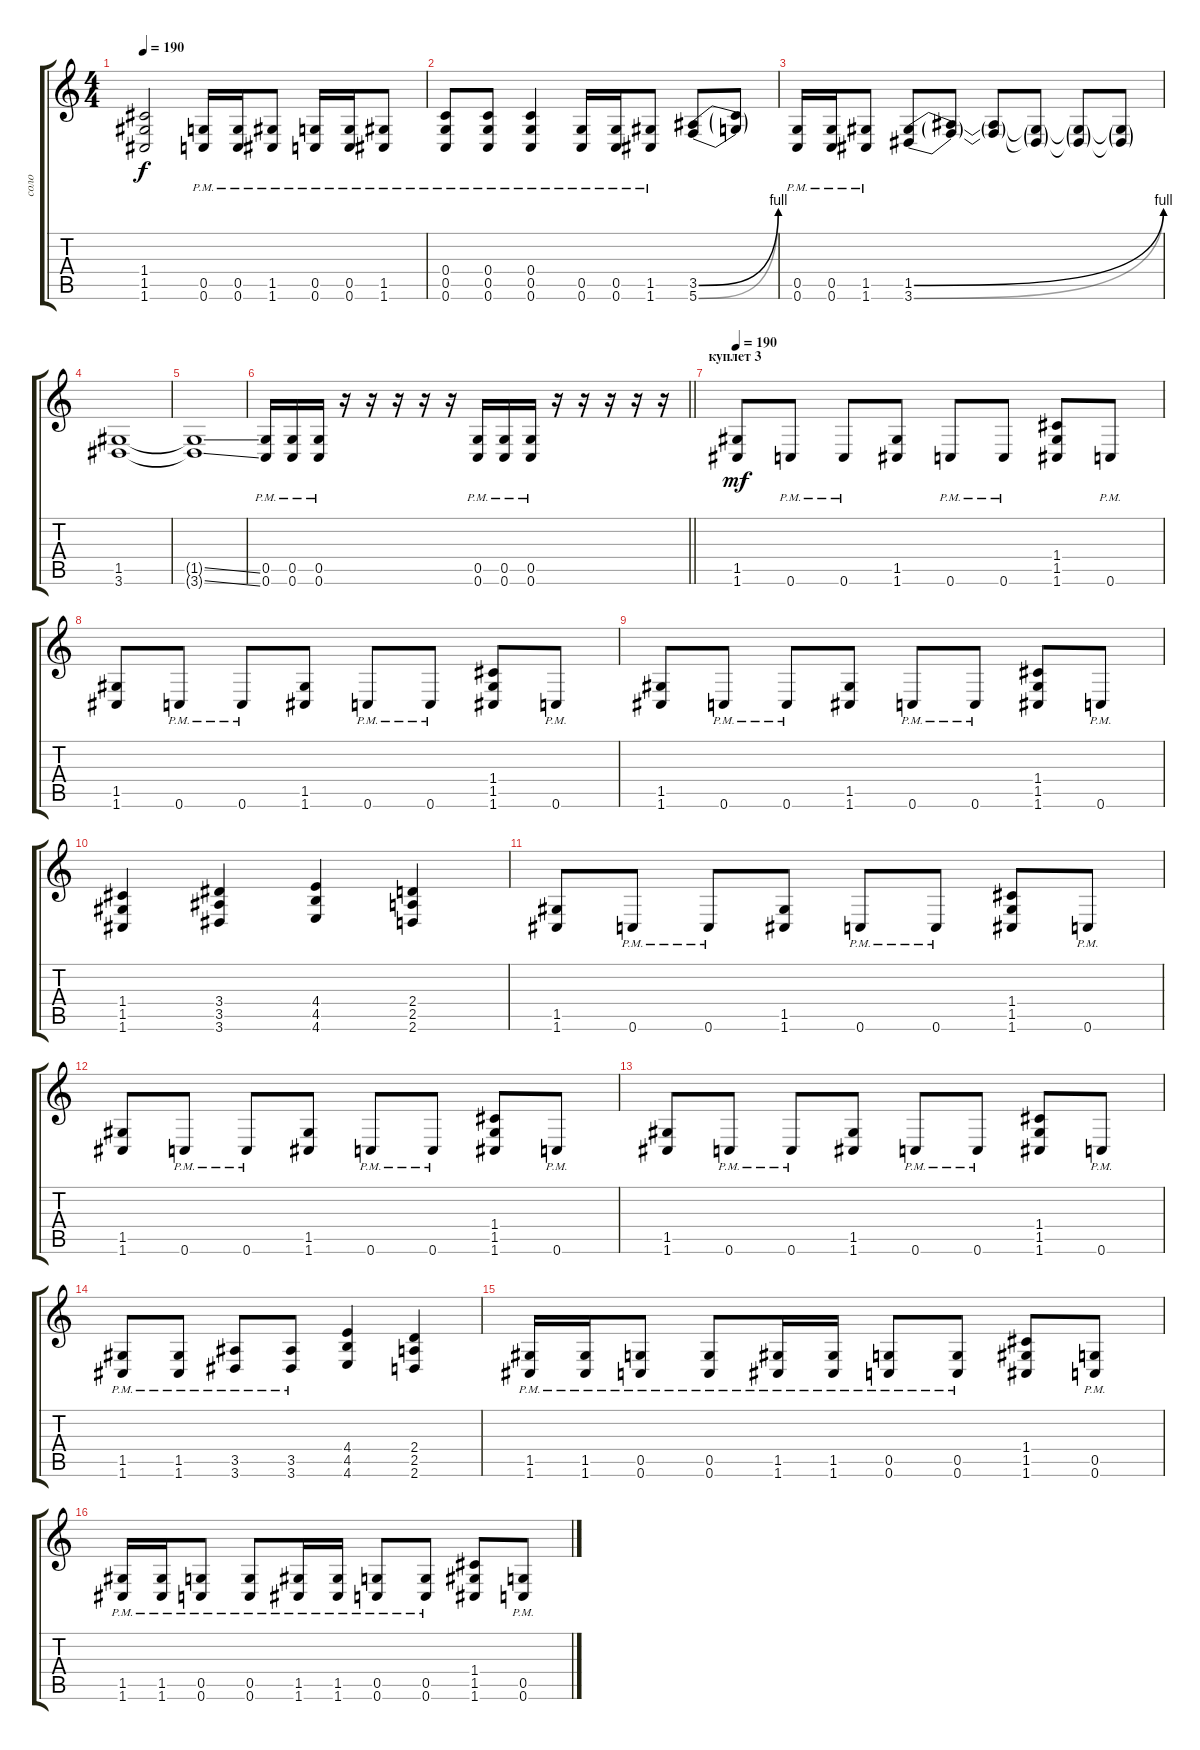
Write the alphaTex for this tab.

\track ("соло" "соло") {instrument overdrivenguitar}
\staff {score tabs}
\tuning (D4 A3 F3 C3 G2 C2) {hide}
\ts (4 4)
\tempo 190
\clef g2
\ks c
(1.4 1.5 1.6).2{dy f} (0.5{pm} 0.6{pm}).16 (0.5{pm} 0.6{pm}).16 (1.5{pm} 1.6{pm}).8 (0.5{pm} 0.6{pm}).16 (0.5{pm} 0.6{pm}).16 (1.5{pm} 1.6{pm}).8 |
(0.4{pm} 0.5{pm} 0.6{pm}).8 (0.4{pm} 0.5{pm} 0.6{pm}).8 (0.4{pm} 0.5{pm} 0.6{pm}).4 (0.5{pm} 0.6{pm}).16 (0.5{pm} 0.6{pm}).16 (1.5{pm} 1.6{pm}).8 (3.5{be (bend 0 0 60 4)} 5.6{be (bend 0 0 60 4)}).8 (3.5{t} 5.6{t}).8 |
(0.5{pm} 0.6{pm}).16 (0.5{pm} 0.6{pm}).16 (1.5{pm} 1.6{pm}).8 (1.5{be (bend 0 0 60 4)} 3.6{be (bend 0 0 60 4)}).8 (1.5{t} 3.6{t}).8 (1.5{t} 3.6{t}).8 (1.5{t} 3.6{t}).8 (1.5{t} 3.6{t}).8 (1.5{t} 3.6{t}).8 |
(1.5 3.6).1 |
(1.5{ss t} 3.6{ss t}).1 |
\barLineRight lightlight
(0.5{pm} 0.6{pm}).16 (0.5{pm} 0.6{pm}).16 (0.5{pm} 0.6{pm}).16 r.16 r.16 r.16 r.16 r.16 (0.5{pm} 0.6{pm}).16 (0.5{pm} 0.6{pm}).16 (0.5{pm} 0.6{pm}).16 r.16 r.16 r.16 r.16 r.16 |
\section ("" "куплет 3")
\tempo 190
(1.5 1.6).8{dy mf} 0.6{pm}.8 0.6{pm}.8 (1.5 1.6).8 0.6{pm}.8 0.6{pm}.8 (1.4 1.5 1.6).8 0.6{pm}.8 |
(1.5 1.6).8 0.6{pm}.8 0.6{pm}.8 (1.5 1.6).8 0.6{pm}.8 0.6{pm}.8 (1.4 1.5 1.6).8 0.6{pm}.8 |
(1.5 1.6).8 0.6{pm}.8 0.6{pm}.8 (1.5 1.6).8 0.6{pm}.8 0.6{pm}.8 (1.4 1.5 1.6).8 0.6{pm}.8 |
(1.4 1.5 1.6).4 (3.4 3.5 3.6).4 (4.4 4.5 4.6).4 (2.4 2.5 2.6).4 |
(1.5 1.6).8 0.6{pm}.8 0.6{pm}.8 (1.5 1.6).8 0.6{pm}.8 0.6{pm}.8 (1.4 1.5 1.6).8 0.6{pm}.8 |
(1.5 1.6).8 0.6{pm}.8 0.6{pm}.8 (1.5 1.6).8 0.6{pm}.8 0.6{pm}.8 (1.4 1.5 1.6).8 0.6{pm}.8 |
(1.5 1.6).8 0.6{pm}.8 0.6{pm}.8 (1.5 1.6).8 0.6{pm}.8 0.6{pm}.8 (1.4 1.5 1.6).8 0.6{pm}.8 |
(1.5{pm} 1.6{pm}).8 (1.5{pm} 1.6{pm}).8 (3.5{pm} 3.6{pm}).8 (3.5{pm} 3.6{pm}).8 (4.4 4.5 4.6).4 (2.4 2.5 2.6).4 |
(1.5{pm} 1.6{pm}).16 (1.5{pm} 1.6{pm}).16 (0.5{pm} 0.6{pm}).8 (0.5{pm} 0.6{pm}).8 (1.5{pm} 1.6{pm}).16 (1.5{pm} 1.6{pm}).16 (0.5{pm} 0.6{pm}).8 (0.5{pm} 0.6{pm}).8 (1.4 1.5 1.6).8 (0.5{pm} 0.6{pm}).8 |
(1.5{pm} 1.6{pm}).16 (1.5{pm} 1.6{pm}).16 (0.5{pm} 0.6{pm}).8 (0.5{pm} 0.6{pm}).8 (1.5{pm} 1.6{pm}).16 (1.5{pm} 1.6{pm}).16 (0.5{pm} 0.6{pm}).8 (0.5{pm} 0.6{pm}).8 (1.4 1.5 1.6).8 (0.5{pm} 0.6{pm}).8
